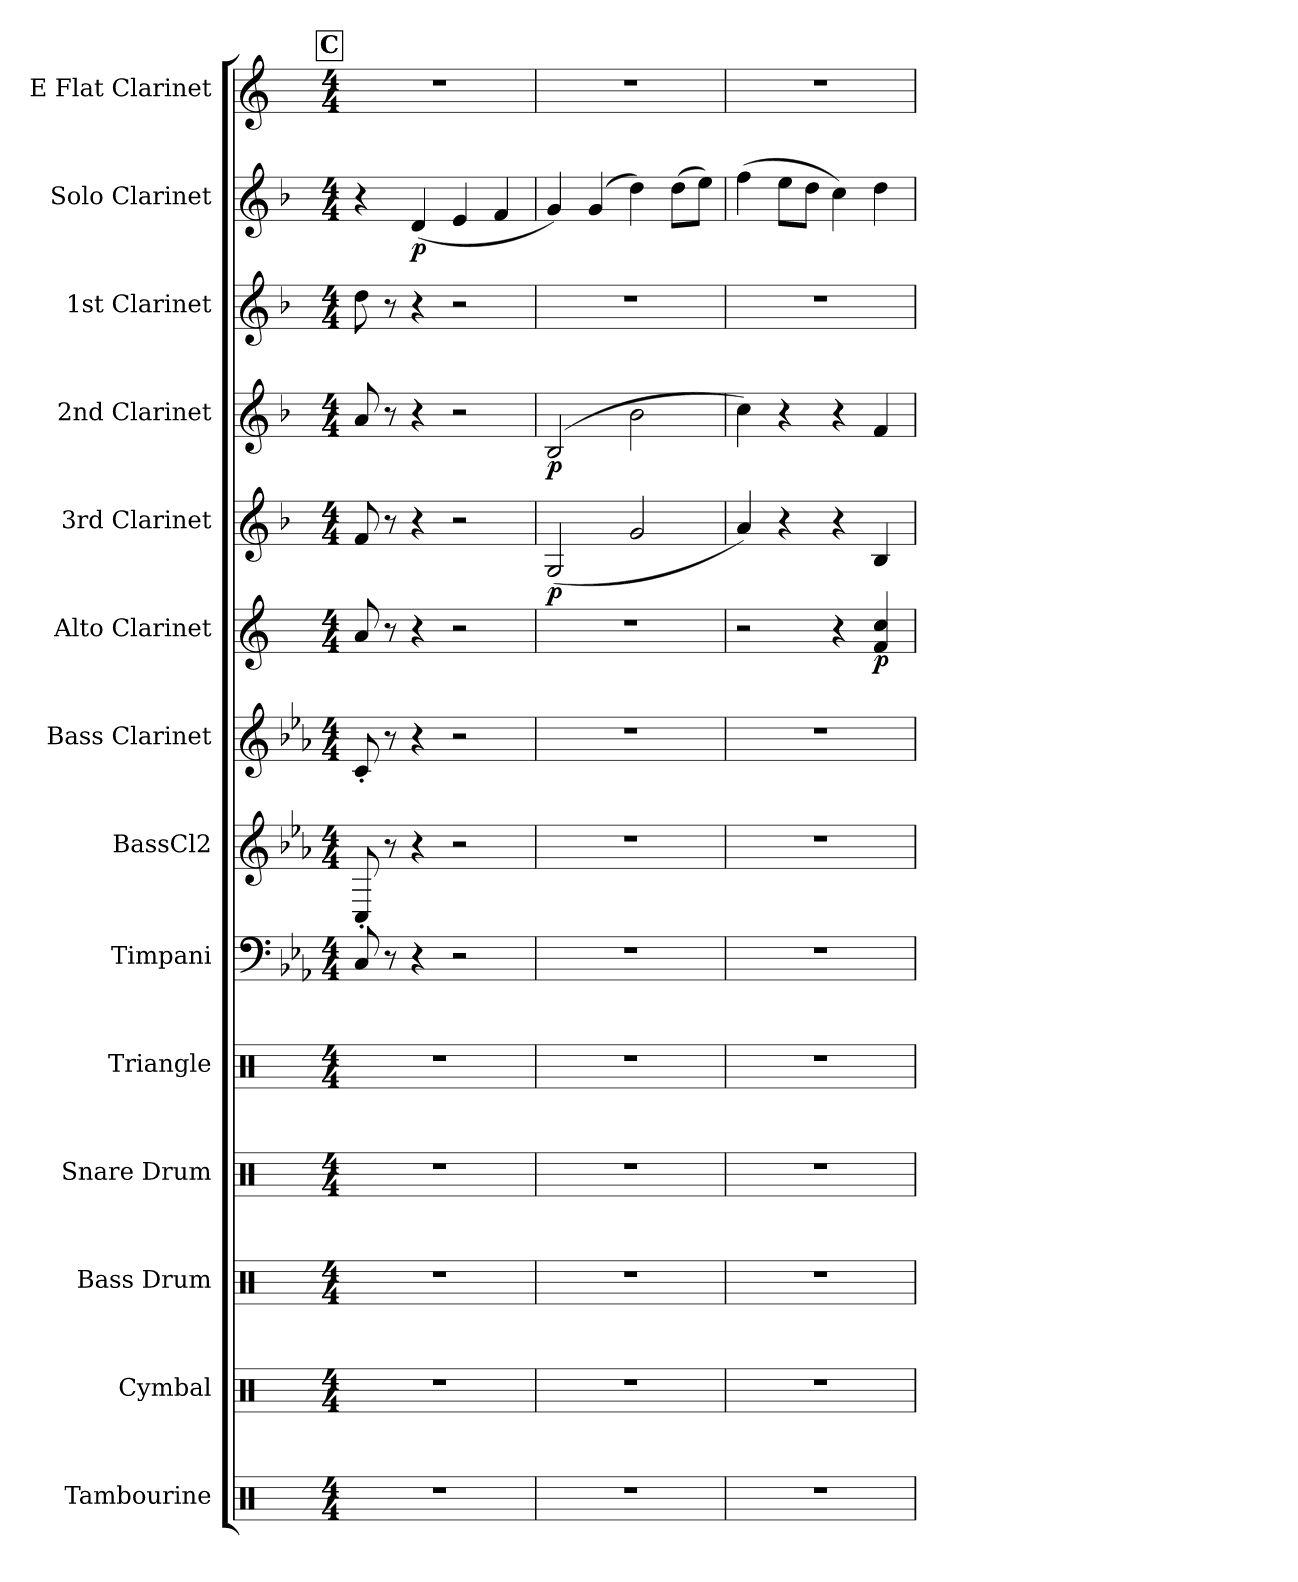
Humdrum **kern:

**kern	**kern	**kern	**kern	**kern	**kern	**kern	**kern	**kern	**dynam	**kern	**dynam	**kern	**dynam	**kern	**kern	**dynam	**kern
*part14	*part13	*part12	*part11	*part10	*part9	*part8	*part7	*part6	*part6	*part5	*part5	*part4	*part4	*part3	*part2	*part2	*part1
*staff14	*staff13	*staff12	*staff11	*staff10	*staff9	*staff8	*staff7	*staff6	*staff6	*staff5	*staff5	*staff4	*staff4	*staff3	*staff2	*staff2	*staff1
*I"Tambourine	*I"Cymbal	*I"Bass Drum	*I"Snare Drum	*I"Triangle	*I"Timpani	*I"BassCl2	*I"Bass Clarinet	*I"Alto Clarinet	*	*I"3rd Clarinet	*	*I"2nd Clarinet	*	*I"1st Clarinet	*I"Solo Clarinet	*	*I"E Flat Clarinet
*I'Tamb.	*I'Cym.	*I'B. Dr.	*I'Sn. Dr.	*I'Trgl.	*I'Timp.	*I'B. Cl2	*I'B. Cl.	*I'A. Cl.	*	*I'3rdCl.	*	*I'2nd Cl.	*	*I'1stCl.	*I'SoloCl.	*	*
*clefX	*clefX	*clefX	*clefX	*clefX	*clefF4	*clefG2	*clefG2	*clefG2	*	*clefG2	*	*clefG2	*	*clefG2	*clefG2	*	*clefG2
*	*	*	*	*	*	*ITrd8c14	*ITrd8c14	*ITrd5c9	*	*ITrd1c2	*	*ITrd1c2	*	*ITrd1c2	*ITrd1c2	*	*ITrd-2c-3
*k[]	*k[]	*k[]	*k[]	*k[]	*k[b-e-a-]	*k[b-e-a-]	*k[b-e-a-]	*k[b-e-a-]	*	*k[b-e-a-]	*	*k[b-e-a-]	*	*k[b-e-a-]	*k[b-e-a-]	*	*k[b-e-a-]
*M4/4	*M4/4	*M4/4	*M4/4	*M4/4	*M4/4	*M4/4	*M4/4	*M4/4	*	*M4/4	*	*M4/4	*	*M4/4	*M4/4	*	*M4/4
!!LO:REH:place=s1:a:B:fs=12.9857:t=C
=198	=198	=198	=198	=198	=198	=198	=198	=198	=198	=198	=198	=198	=198	=198	=198	=198	=198
1r	1r	1r	1r	1r	8C/	8CC'/	8C'/	8c/	.	8e-/	.	8g/	.	8cc\	4r	.	1r
.	.	.	.	.	8r	8r	8r	8r	.	8r	.	8r	.	8r	.	.	.
!	!	!	!	!	!	!	!	!	!	!	!	!	!	!	!	!LO:DY:b	!
.	.	.	.	.	4r	4r	4r	4r	.	4r	.	4r	.	4r	(4c/	p	.
.	.	.	.	.	2r	2r	2r	2r	.	2r	.	2r	.	2r	4d/	.	.
.	.	.	.	.	.	.	.	.	.	.	.	.	.	.	4e-/	.	.
=199	=199	=199	=199	=199	=199	=199	=199	=199	=199	=199	=199	=199	=199	=199	=199	=199	=199
!	!	!	!	!	!	!	!	!	!	!	!LO:DY:b	!	!LO:DY:b	!	!	!	!
1r	1r	1r	1r	1r	1r	1r	1r	1r	.	(2F/	p	(2A-/	p	1r	4f/)	.	1r
.	.	.	.	.	.	.	.	.	.	.	.	.	.	.	(4f/	.	.
.	.	.	.	.	.	.	.	.	.	2f/	.	2a-\	.	.	4cc\)	.	.
.	.	.	.	.	.	.	.	.	.	.	.	.	.	.	(8cc\L	.	.
.	.	.	.	.	.	.	.	.	.	.	.	.	.	.	8dd\J)	.	.
=200	=200	=200	=200	=200	=200	=200	=200	=200	=200	=200	=200	=200	=200	=200	=200	=200	=200
1r	1r	1r	1r	1r	1r	1r	1r	2r	.	4g/)	.	4b-\)	.	1r	(4ee-\	.	1r
.	.	.	.	.	.	.	.	.	.	4r	.	4r	.	.	8dd\L	.	.
.	.	.	.	.	.	.	.	.	.	.	.	.	.	.	8cc\J	.	.
.	.	.	.	.	.	.	.	4r	.	4r	.	4r	.	.	4b-\)	.	.
!	!	!	!	!	!	!	!	!	!LO:DY:b	!	!	!	!	!	!	!	!
.	.	.	.	.	.	.	.	4A-/ 4e-/	p	4A-/	.	4e-/	.	.	4cc\	.	.
=	=	=	=	=	=	=	=	=	=	=	=	=	=	=	=	=	=
*-	*-	*-	*-	*-	*-	*-	*-	*-	*-	*-	*-	*-	*-	*-	*-	*-	*-
